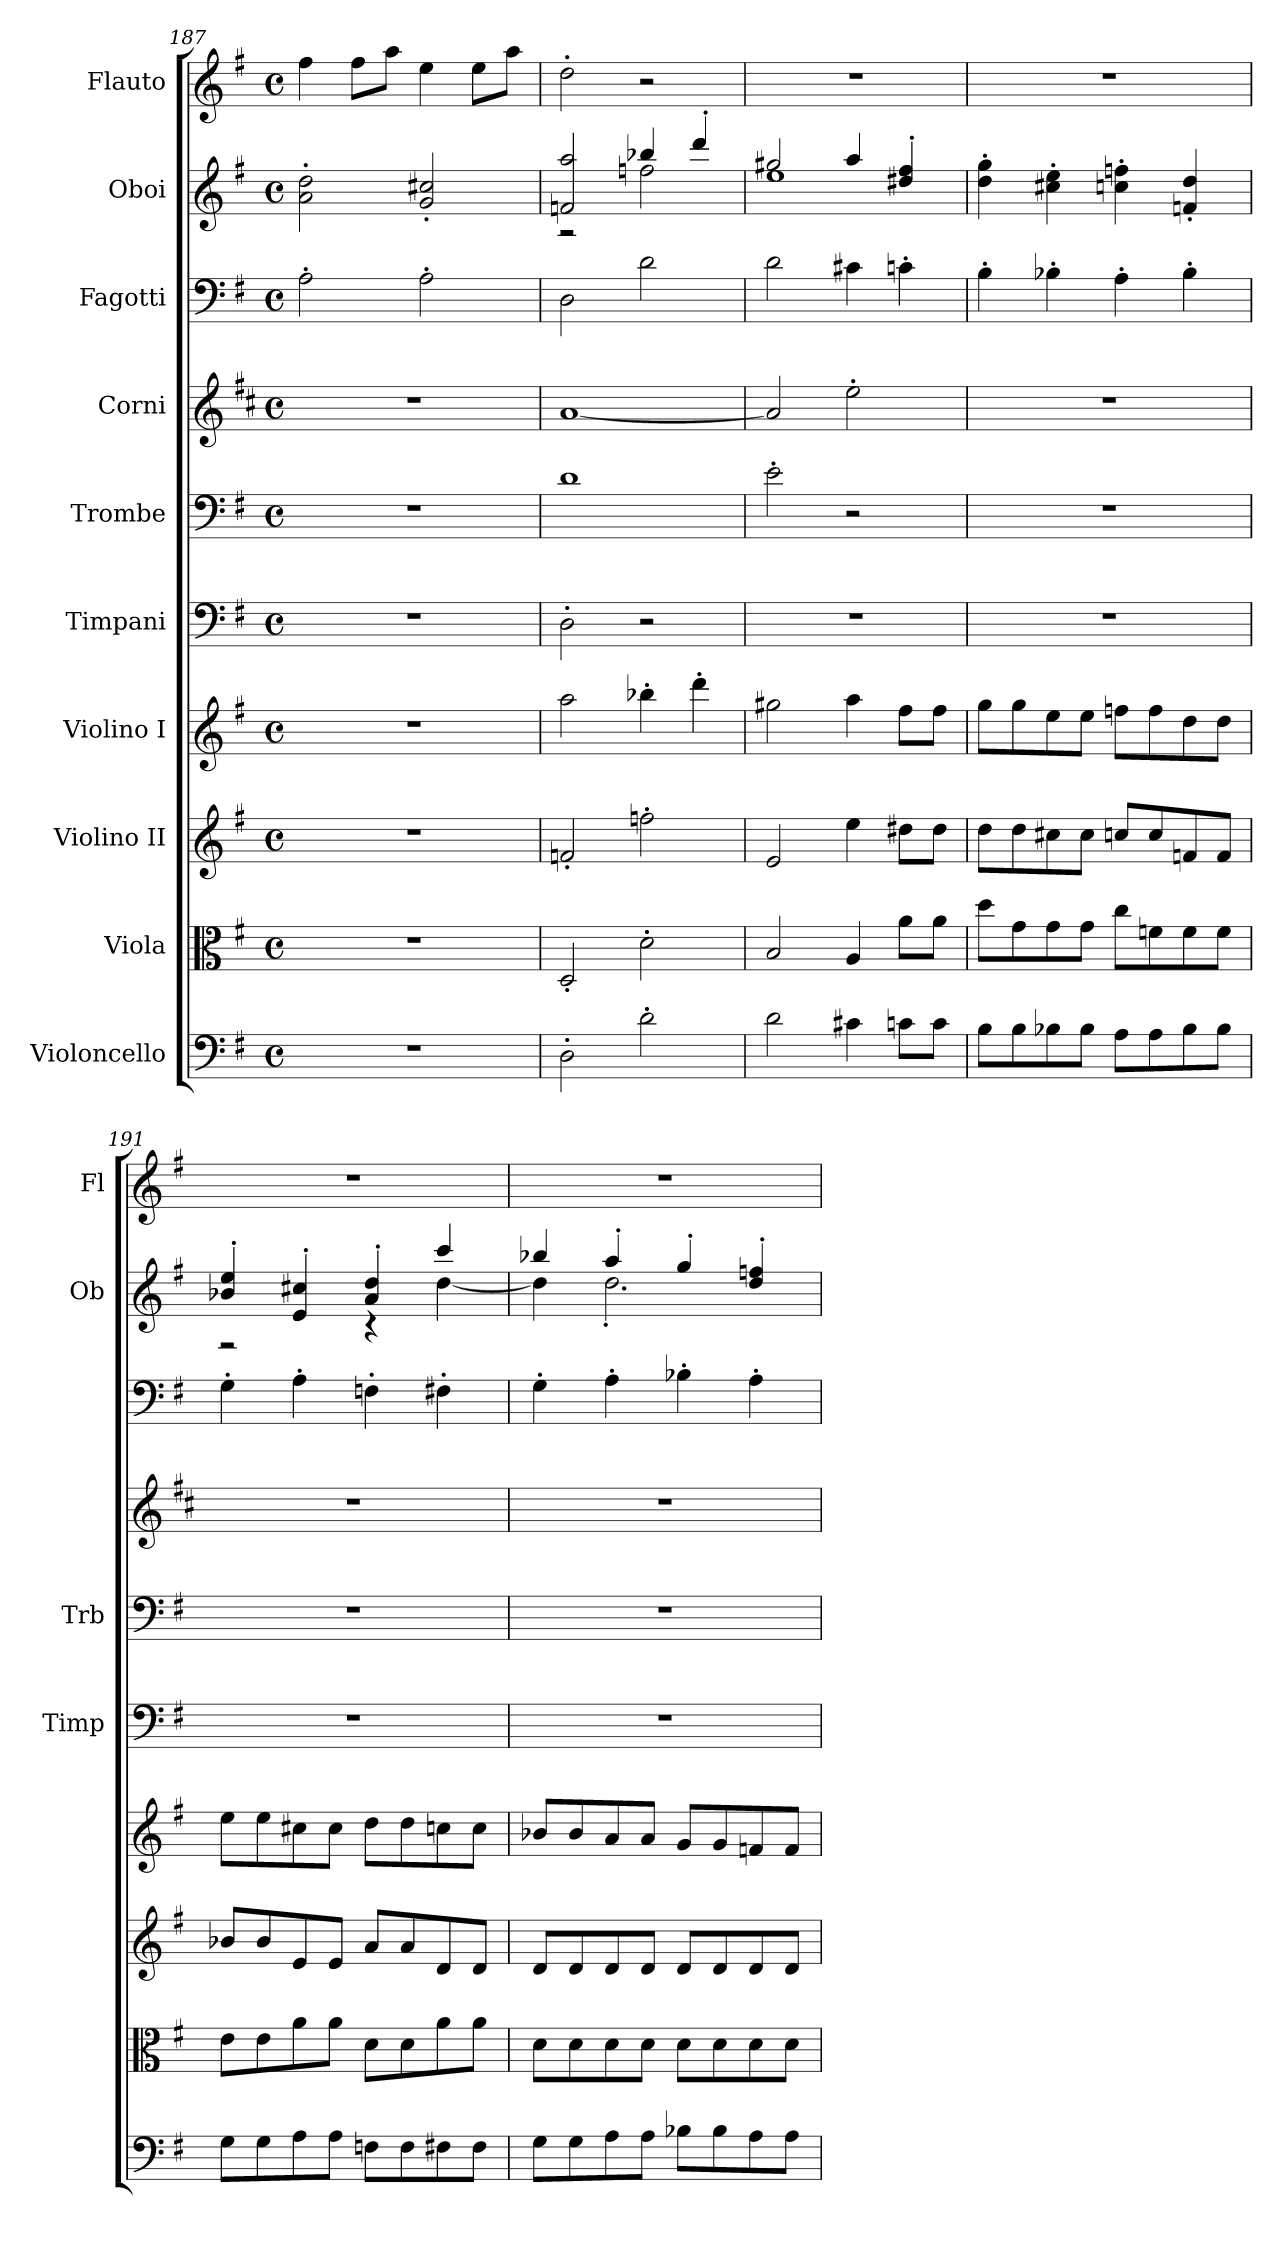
**kern	**kern	**kern	**kern	**kern	**kern	**kern	**kern	**kern	**kern
*part10	*part9	*part8	*part7	*part6	*part5	*part4	*part3	*part2	*part1
*staff10	*staff9	*staff8	*staff7	*staff6	*staff5	*staff4	*staff3	*staff2	*staff1
*I"Violoncello	*I"Viola	*I"Violino II	*I"Violino I	*I"Timpani	*I"Trombe	*I"Corni	*I"Fagotti	*I"Oboi	*I"Flauto
*	*	*	*	*I'Timp	*I'Trb	*	*	*I'Ob	*I'Fl
*clefF4	*clefC3	*clefG2	*clefG2	*clefF4	*clefF4	*clefG2	*clefF4	*clefG2	*clefG2
*	*	*	*	*	*	*ITrd4c7	*	*	*
*k[f#]	*k[f#]	*k[f#]	*k[f#]	*k[f#]	*k[f#]	*k[f#]	*k[f#]	*k[f#]	*k[f#]
*M4/4	*M4/4	*M4/4	*M4/4	*M4/4	*M4/4	*M4/4	*M4/4	*M4/4	*M4/4
*met(c)	*met(c)	*met(c)	*met(c)	*met(c)	*met(c)	*met(c)	*met(c)	*met(c)	*met(c)
=187	=187	=187	=187	=187	=187	=187	=187	=187	=187
1r	1r	1r	1r	1r	1r	1r	2A'\	2a\' 2dd\'	4ff#\
.	.	.	.	.	.	.	.	.	8ff#\L
.	.	.	.	.	.	.	.	.	8aa\J
.	.	.	.	.	.	.	2A'\	2g/' 2cc#X/'	4ee\
.	.	.	.	.	.	.	.	.	8ee\L
.	.	.	.	.	.	.	.	.	8aa\J
=188	=188	=188	=188	=188	=188	=188	=188	=188	=188
*	*	*	*	*	*	*	*	*^	*
2D'\	2D'/	2fn'/	2aa\	2D'\	1d	[1d	2D\	2fn/ 2aa/	2r	2dd'\
2d'\	2d'\	2ffn'\	4bb-X'\	2r	.	.	2d\	4bb-X/	2ffn\	2r
.	.	.	4ddd'\	.	.	.	.	4ddd'/	.	.
!!LO:PB:g=z
=189	=189	=189	=189	=189	=189	=189	=189	=189	=189	=189
2d\	2B/	2e/	2gg#X\	1r	2e'\	2d/]	2d\	2gg#X/	1ee	1r
4c#X\	4A/	4ee\	4aa\	.	2r	2a'\	4c#X\	4aa/	.	.
8cn\L	8a\L	8dd#X\L	8ff#\L	.	.	.	4cn'\	4dd#X/' 4ff#/'	.	.
8c\J	8a\J	8dd#\J	8ff#\J	.	.	.	.	.	.	.
*	*	*	*	*	*	*	*	*v	*v	*
=190	=190	=190	=190	=190	=190	=190	=190	=190	=190
8B\L	8dd\L	8dd\L	8gg\L	1r	1r	1r	4B'\	4dd\' 4gg\'	1r
8B\	8g\	8dd\	8gg\	.	.	.	.	.	.
8B-X\	8g\	8cc#X\	8ee\	.	.	.	4B-X'\	4cc#X\' 4ee\'	.
8B-\J	8g\J	8cc#\J	8ee\J	.	.	.	.	.	.
8A\L	8cc\L	8ccn/L	8ffn\L	.	.	.	4A'\	4ccn\' 4ffn\'	.
8A\	8fn\	8cc/	8ff\	.	.	.	.	.	.
8B-\	8f\	8fn/	8dd\	.	.	.	4B-'\	4fn/' 4dd/'	.
8B-\J	8f\J	8f/J	8dd\J	.	.	.	.	.	.
=191	=191	=191	=191	=191	=191	=191	=191	=191	=191
*	*	*	*	*	*	*	*	*^	*
8G\L	8e\L	8b-X/L	8ee\L	1r	1r	1r	4G'\	4b-X/' 4ee/'	2r	1r
8G\	8e\	8b-/	8ee\	.	.	.	.	.	.	.
8A\	8a\	8e/	8cc#X\	.	.	.	4A'\	4e/' 4cc#X/'	.	.
8A\J	8a\J	8e/J	8cc#\J	.	.	.	.	.	.	.
8Fn\L	8d\L	8a/L	8dd\L	.	.	.	4Fn'\	4a/' 4dd/'	4r	.
8F\	8d\	8a/	8dd\	.	.	.	.	.	.	.
8F#X\	8a\	8d/	8ccn\	.	.	.	4F#X'\	4ccc/	[4dd\	.
8F#\J	8a\J	8d/J	8cc\J	.	.	.	.	.	.	.
=192	=192	=192	=192	=192	=192	=192	=192	=192	=192	=192
8G\L	8d\L	8d/L	8b-X/L	1r	1r	1r	4G'\	4bb-X/	4dd\]	1r
8G\	8d\	8d/	8b-/	.	.	.	.	.	.	.
8A\	8d\	8d/	8a/	.	.	.	4A'\	4aa'/	2.dd'\	.
8A\J	8d\J	8d/J	8a/J	.	.	.	.	.	.	.
8B-X\L	8d\L	8d/L	8g/L	.	.	.	4B-X'\	4gg'/	.	.
8B-\	8d\	8d/	8g/	.	.	.	.	.	.	.
8A\	8d\	8d/	8fn/	.	.	.	4A'\	4dd/' 4ffn/'	.	.
8A\J	8d\J	8d/J	8f/J	.	.	.	.	.	.	.
*	*	*	*	*	*	*	*	*v	*v	*
=	=	=	=	=	=	=	=	=	=
*-	*-	*-	*-	*-	*-	*-	*-	*-	*-
